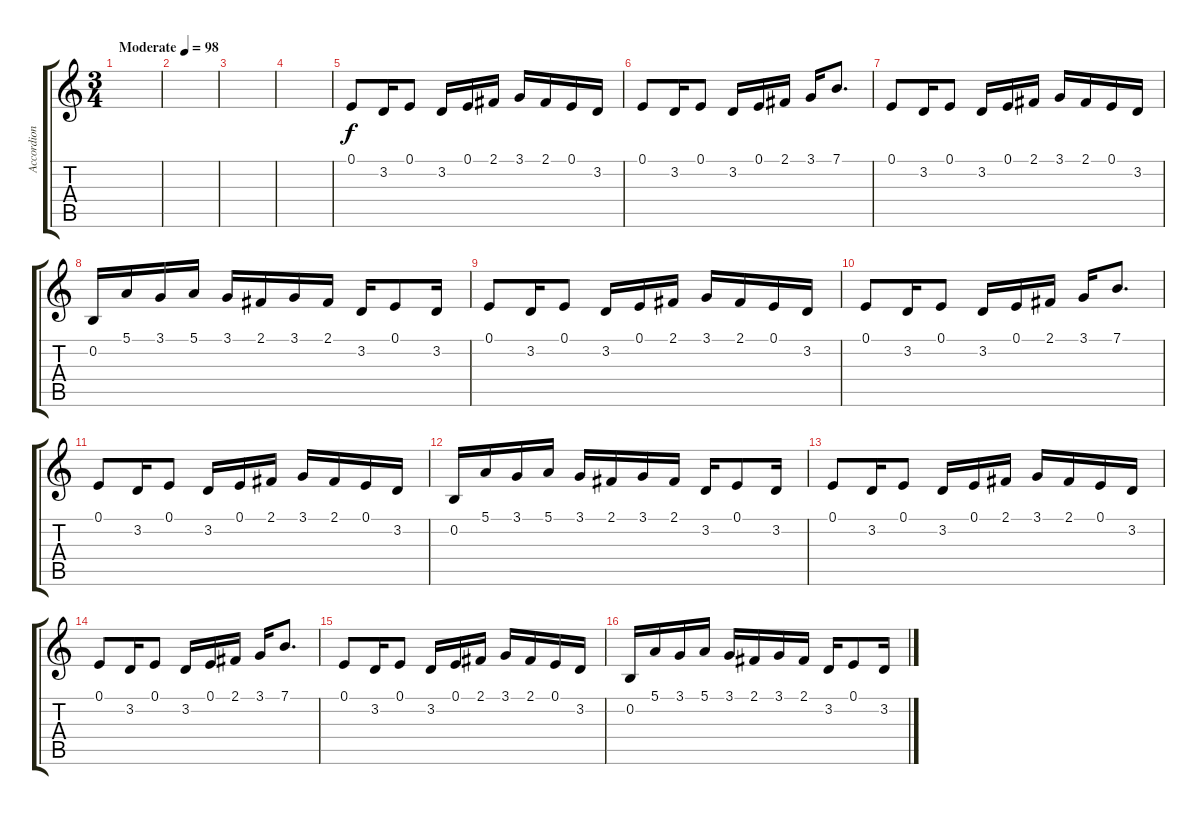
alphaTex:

\track ("Accordion or Bagpipe" "Accordion ") {instrument accordion}
\staff {score tabs}
\tuning (E4 B3 G3 D3 A2 E2) {hide}
\ts (3 4)
\tempo (98 "Moderate")
\clef g2
\ks c
|
|
|
|
0.1.8 3.2.16 0.1.8 3.2.16 0.1.16 2.1.16 3.1.16 2.1.16 0.1.16 3.2.16 |
0.1.8 3.2.16 0.1.8 3.2.16 0.1.16 2.1.16 3.1.16 7.1.8{d} |
0.1.8 3.2.16 0.1.8 3.2.16 0.1.16 2.1.16 3.1.16 2.1.16 0.1.16 3.2.16 |
0.2.16 5.1.16 3.1.16 5.1.16 3.1.16 2.1.16 3.1.16 2.1.16 3.2.16 0.1.8 3.2.16 |
0.1.8 3.2.16 0.1.8 3.2.16 0.1.16 2.1.16 3.1.16 2.1.16 0.1.16 3.2.16 |
0.1.8 3.2.16 0.1.8 3.2.16 0.1.16 2.1.16 3.1.16 7.1.8{d} |
0.1.8 3.2.16 0.1.8 3.2.16 0.1.16 2.1.16 3.1.16 2.1.16 0.1.16 3.2.16 |
0.2.16 5.1.16 3.1.16 5.1.16 3.1.16 2.1.16 3.1.16 2.1.16 3.2.16 0.1.8 3.2.16 |
0.1.8 3.2.16 0.1.8 3.2.16 0.1.16 2.1.16 3.1.16 2.1.16 0.1.16 3.2.16 |
0.1.8 3.2.16 0.1.8 3.2.16 0.1.16 2.1.16 3.1.16 7.1.8{d} |
0.1.8 3.2.16 0.1.8 3.2.16 0.1.16 2.1.16 3.1.16 2.1.16 0.1.16 3.2.16 |
0.2.16 5.1.16 3.1.16 5.1.16 3.1.16 2.1.16 3.1.16 2.1.16 3.2.16 0.1.8 3.2.16
